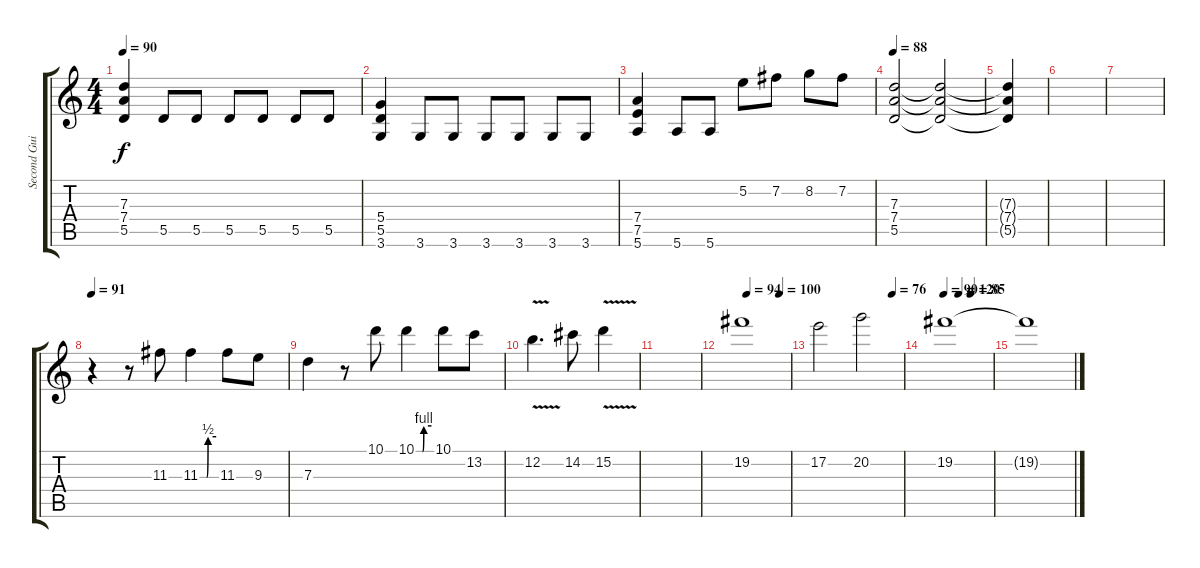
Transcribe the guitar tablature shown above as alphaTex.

\track ("Second Guitar" "Second Gui") {instrument overdrivenguitar}
\staff {score tabs}
\tuning (E4 B3 G3 D3 A2 E2) {hide}
\ts (4 4)
\tempo 90
\clef g2
\ks c
(7.3 7.4 5.5).4{dy f} 5.5.8 5.5.8 5.5.8 5.5.8 5.5.8 5.5.8 |
(5.4 5.5 3.6).4 3.6.8 3.6.8 3.6.8 3.6.8 3.6.8 3.6.8 |
(7.4 7.5 5.6).4 5.6.8 5.6.8 5.2.8 7.2.8 8.2.8 7.2.8 |
\tempo 88
(7.3 7.4 5.5).2{volume 10} (7.3{t} 7.4{t} 5.5{t}).2 |
(7.3{t} 7.4{t} 5.5{t}).4 |
|
|
\tempo 91
r.4{volume 12} r.8 11.3.8 11.3{be (custom 0 0 25 0 30 2 60 2)}.4 11.3.8 9.3.8 |
7.3.4 r.8 10.1.8 10.1{be (custom 0 0 18 0 25 0 30 4 60 4)}.4 10.1.8 13.2.8 |
12.2{v}.4{d} 14.2.8 15.2{v}.4 |
|
\tempo (94 0.125)
\tempo (100 0.7916666666666666)
19.2.1{volume 11 instrument synthstrings1} |
\tempo (76 0.875)
17.2.2 20.2.2 |
\tempo 90
\tempo (120 0.3125)
\tempo (85 0.5625)
19.2.1 |
19.2{t}.1
